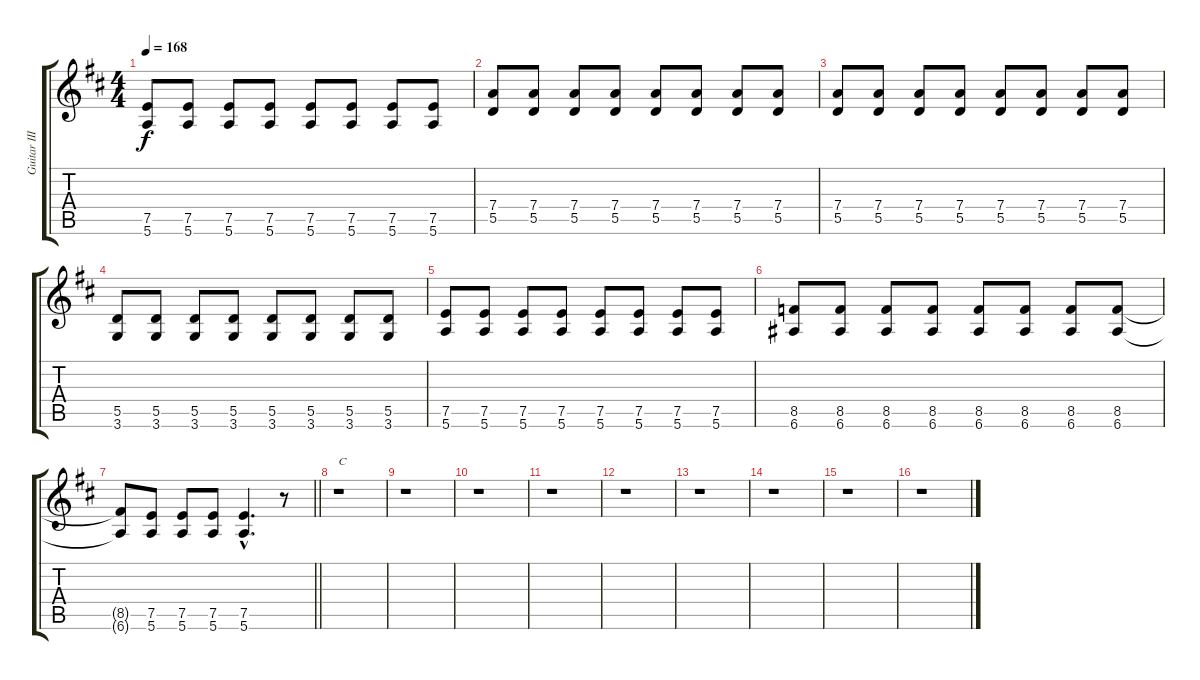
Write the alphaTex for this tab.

\track ("Guitar III" "Guitar III") {instrument distortionguitar}
\staff {score tabs}
\tuning (E4 B3 G3 D3 A2 E2) {hide}
\ts (4 4)
\tempo 168
\clef g2
\ks d
(7.5 5.6).8{dy f} (7.5 5.6).8 (7.5 5.6).8 (7.5 5.6).8 (7.5 5.6).8 (7.5 5.6).8 (7.5 5.6).8 (7.5 5.6).8 |
(7.4 5.5).8 (7.4 5.5).8 (7.4 5.5).8 (7.4 5.5).8 (7.4 5.5).8 (7.4 5.5).8 (7.4 5.5).8 (7.4 5.5).8 |
(7.4 5.5).8 (7.4 5.5).8 (7.4 5.5).8 (7.4 5.5).8 (7.4 5.5).8 (7.4 5.5).8 (7.4 5.5).8 (7.4 5.5).8 |
(5.5 3.6).8 (5.5 3.6).8 (5.5 3.6).8 (5.5 3.6).8 (5.5 3.6).8 (5.5 3.6).8 (5.5 3.6).8 (5.5 3.6).8 |
(7.5 5.6).8 (7.5 5.6).8 (7.5 5.6).8 (7.5 5.6).8 (7.5 5.6).8 (7.5 5.6).8 (7.5 5.6).8 (7.5 5.6).8 |
(8.5 6.6).8 (8.5 6.6).8 (8.5 6.6).8 (8.5 6.6).8 (8.5 6.6).8 (8.5 6.6).8 (8.5 6.6).8 (8.5 6.6).8 |
\barLineRight lightlight
(8.5{t} 6.6{t}).8 (7.5 5.6).8 (7.5 5.6).8 (7.5 5.6).8 (7.5{hac} 5.6{hac}).4{d} r.8 |
r.1{txt "C"} |
r.1 |
r.1 |
r.1 |
r.1 |
r.1 |
r.1 |
r.1 |
r.1
